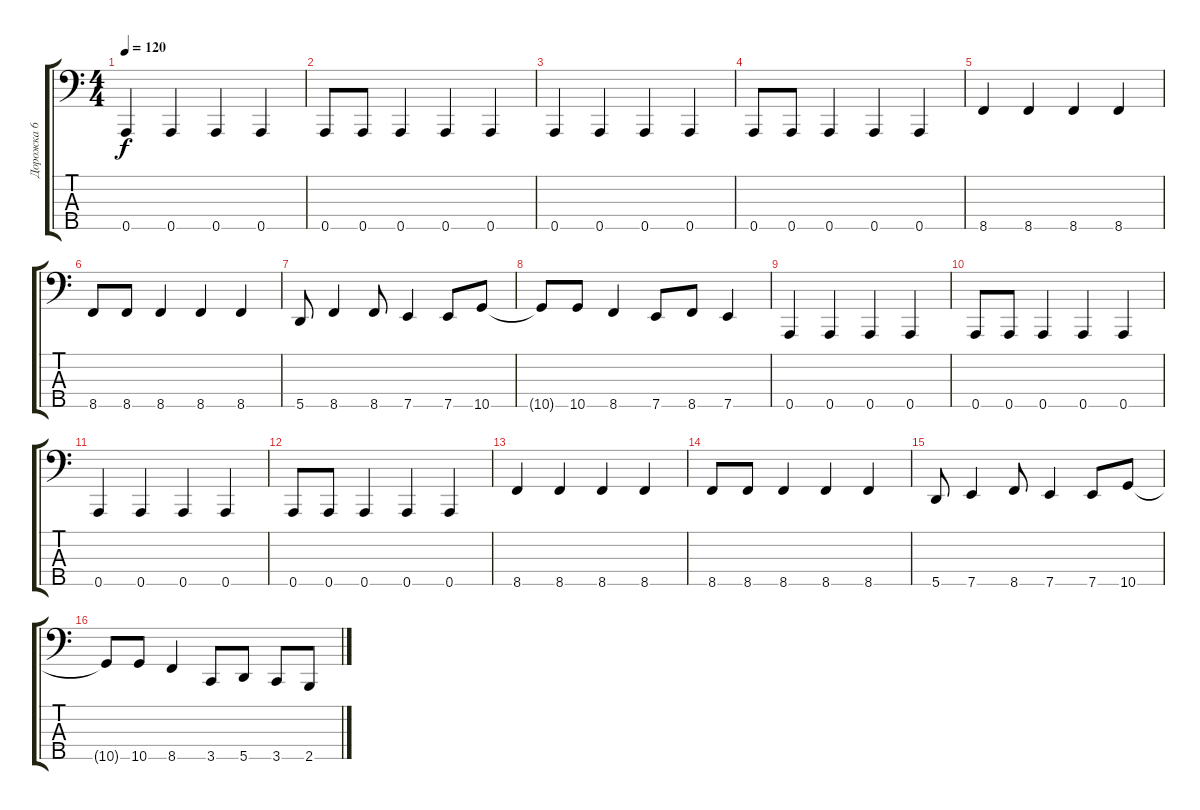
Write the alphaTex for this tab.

\track ("Дорожка 6" "Дорожка 6") {instrument electricbasspick}
\staff {score tabs}
\tuning (F2 C2 G1 D1 A0) {hide}
\ts (4 4)
\tempo 120
\clef f4
\ks c
0.5.4{dy f} 0.5.4 0.5.4 0.5.4 |
0.5.8 0.5.8 0.5.4 0.5.4 0.5.4 |
0.5.4 0.5.4 0.5.4 0.5.4 |
0.5.8 0.5.8 0.5.4 0.5.4 0.5.4 |
8.5.4 8.5.4 8.5.4 8.5.4 |
8.5.8 8.5.8 8.5.4 8.5.4 8.5.4 |
5.5.8 8.5.4 8.5.8 7.5.4 7.5.8 10.5.8 |
10.5{t}.8 10.5.8 8.5.4 7.5.8 8.5.8 7.5.4 |
0.5.4 0.5.4 0.5.4 0.5.4 |
0.5.8 0.5.8 0.5.4 0.5.4 0.5.4 |
0.5.4 0.5.4 0.5.4 0.5.4 |
0.5.8 0.5.8 0.5.4 0.5.4 0.5.4 |
8.5.4 8.5.4 8.5.4 8.5.4 |
8.5.8 8.5.8 8.5.4 8.5.4 8.5.4 |
5.5.8 7.5.4 8.5.8 7.5.4 7.5.8 10.5.8 |
10.5{t}.8 10.5.8 8.5.4 3.5.8 5.5.8 3.5.8 2.5.8
